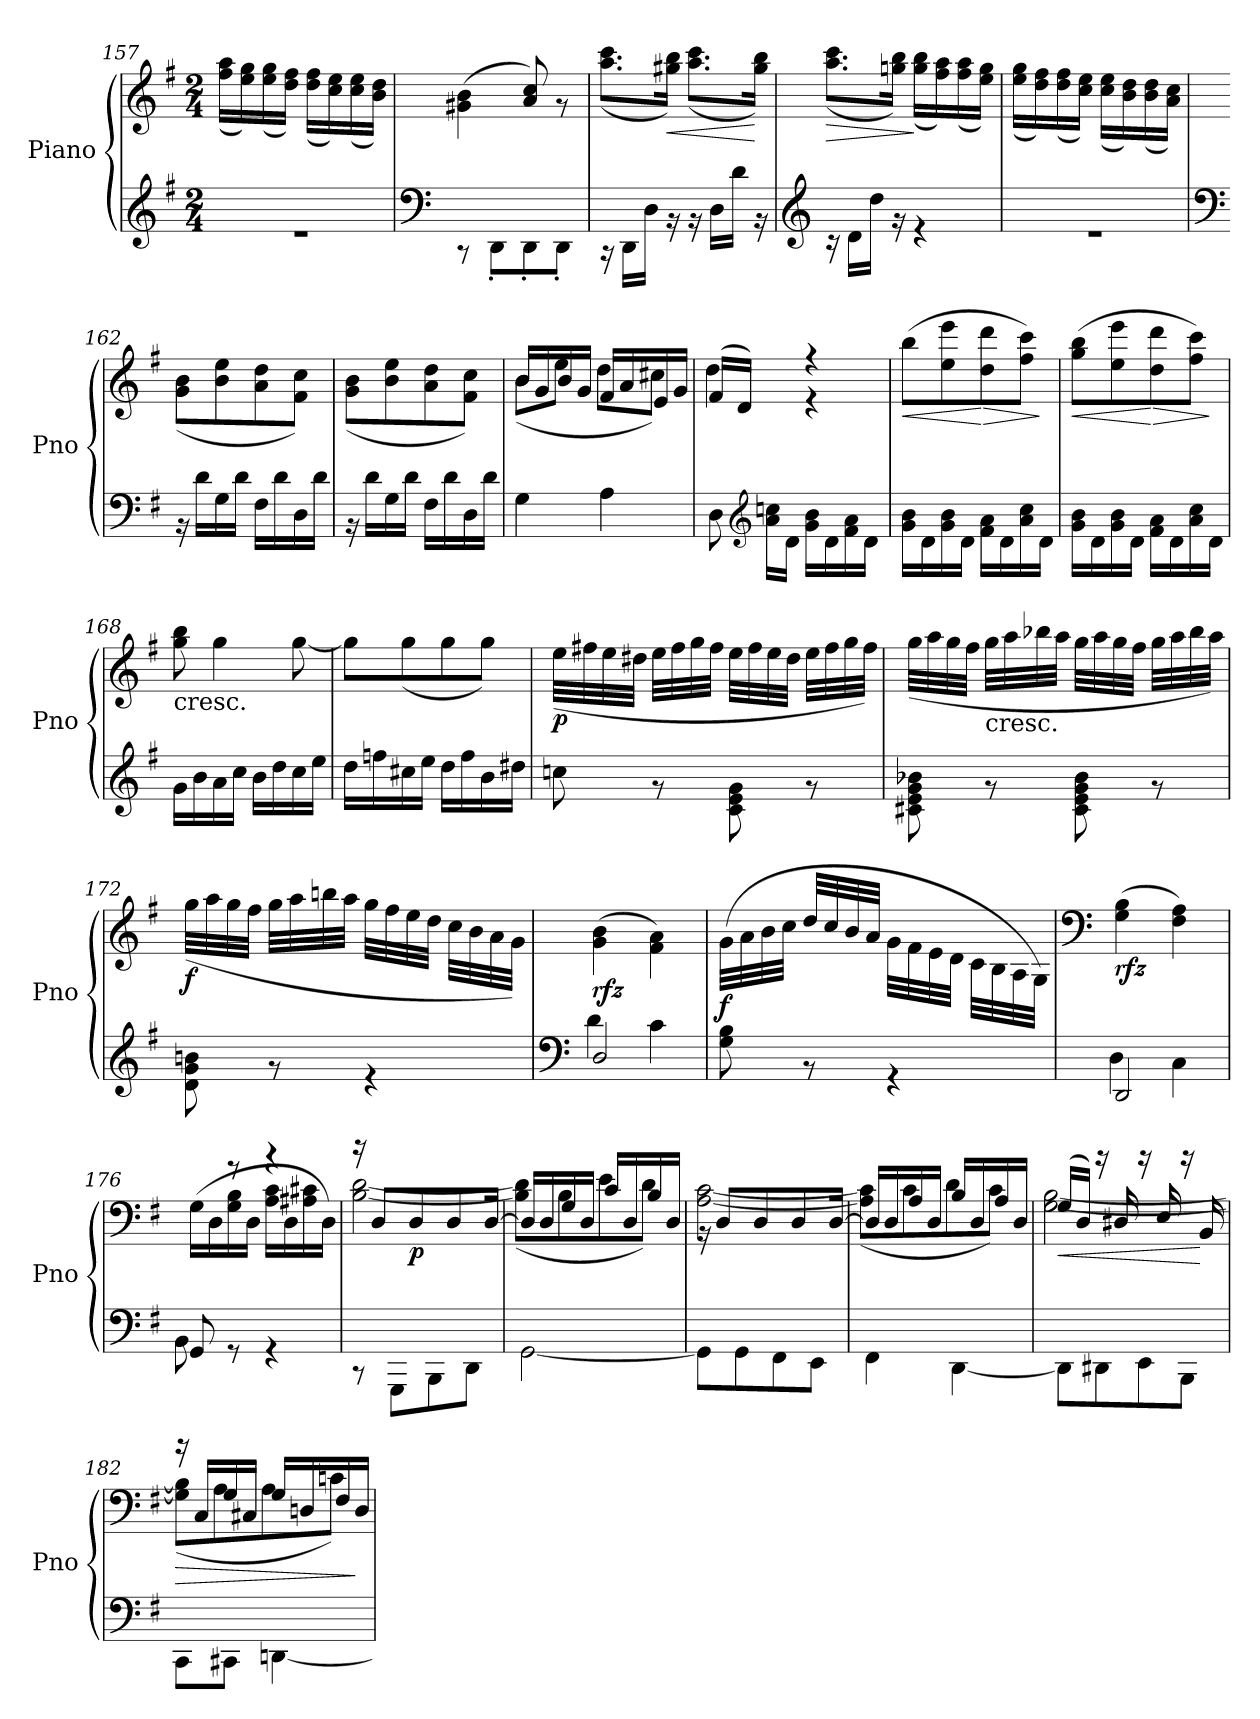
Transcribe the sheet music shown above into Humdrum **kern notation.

**kern	**kern	**dynam
*part1	*part1	*part1
*staff2	*staff1	*staff1/2
*I"Piano	*	*
*I'Pno	*	*
*clefG2	*clefG2	*
*k[f#]	*k[f#]	*
*G:	*G:	*
*M2/4	*M2/4	*
=157	=157	=157
*^	*^	*
2ryy	2r	2ryy	(<16ff#\ 16aa\LL	.
.	.	.	16ee\ 16gg\)	.
.	.	.	(<16ee\ 16gg\	.
.	.	.	16dd\ 16ff#\JJ)	.
.	.	.	(<16dd\ 16ff#\LL	.
.	.	.	16cc\ 16ee\)	.
.	.	.	(<16cc\ 16ee\	.
.	.	.	16b\ 16dd\JJ)	.
=158	=158	=158	=158	=158
*clefF4	*	*	*	*
2ryy	8r	2ryy	(>4g#X\ 4b\	.
.	8DD'\L	.	.	.
.	8DD'\	.	8a/ 8cc/)	.
.	8DD'\J	.	8r	.
=159	=159	=159	=159	=159
2ryy	16r	2ryy	(<8.aa\ 8.ccc\L	.
.	16DD\LL	.	.	.
.	16D\JJ	.	.	.
!	!	!	!	!LO:HP:b
.	16r	.	16gg#X\ 16bb\Jk)	<
.	16r	.	(<8.aa\ 8.ccc\L	.
.	16D\LL	.	.	.
.	16d\JJ	.	.	.
.	16r	.	16gg#\ 16bb\Jk)	[
=160	=160	=160	=160	=160
*clefG2	*	*	*	*
!	!	!	!	!LO:HP:b
2ryy	16r	2ryy	(<8.aa\ 8.ccc\L	>
.	16d\LL	.	.	.
.	16dd\JJ	.	.	.
.	16r	.	16ggn\ 16bb\Jk)	.
.	4r	.	(<16gg\ 16bb\LL	]
.	.	.	16ff#\ 16aa\)	.
.	.	.	(<16ff#\ 16aa\	.
.	.	.	16ee\ 16gg\JJ)	.
!!LO:LB:g=z	!!
=161	=161	=161	=161	=161
2ryy	2r	2ryy	(<16ee\ 16gg\LL	.
.	.	.	16dd\ 16ff#\)	.
.	.	.	(<16dd\ 16ff#\	.
.	.	.	16cc\ 16ee\JJ)	.
.	.	.	(<16cc\ 16ee\LL	.
.	.	.	16b\ 16dd\)	.
.	.	.	(<16b\ 16dd\	.
.	.	.	16a\ 16cc\JJ)	.
=162	=162	=162	=162	=162
*clefF4	*	*	*	*
2ryy	16r	2ryy	(<8g\ 8b\L	.
.	16d\LL	.	.	.
.	16G\	.	8b\ 8ee\	.
.	16d\JJ	.	.	.
.	16F#\LL	.	8a\ 8dd\	.
.	16d\	.	.	.
.	16D\	.	8f#\ 8cc\J)	.
.	16d\JJ	.	.	.
=163	=163	=163	=163	=163
2ryy	16r	2ryy	(<8g\ 8b\L	.
.	16d\LL	.	.	.
.	16G\	.	8b\ 8ee\	.
.	16d\JJ	.	.	.
.	16F#\LL	.	8a\ 8dd\	.
.	16d\	.	.	.
.	16D\	.	8f#\ 8cc\J)	.
.	16d\JJ	.	.	.
=164	=164	=164	=164	=164
2ryy	4G\	16b/LL	(<8b\L	.
.	.	16g/	.	.
.	.	16b/	8ee\J	.
.	.	16g/JJ	.	.
.	4A\	16f#/LL	8dd\L	.
.	.	16a/	.	.
.	.	16e/	8cc#X\J)	.
.	.	16g/JJ	.	.
=165	=165	=165	=165	=165
2ryy	8D\	(>16f#/LL	4dd\	.
.	.	16d/JJ)	.	.
*clefG2	*	*	*	*
.	16a\ 16ccn\LL	8ryy	.	.
.	16d\JJ	.	.	.
.	16g\ 16b\LL	4r	4r	.
.	16d\	.	.	.
.	16f#\ 16a\	.	.	.
.	16d\JJ	.	.	.
!!LO:LB:g=z	!!
=166	=166	=166	=166	=166
!	!	!	!	!LO:HP:b
2ryy	16g\ 16b\LL	4ryy	(<8bb\L	<
.	16d\	.	.	.
.	16g\ 16b\	.	8ee\ 8eee\	.
.	16d\JJ	.	.	.
!	!	!	!	!LO:HP:n=1:b
.	16f#\ 16a\LL	8ryy	8dd\ 8ddd\	[ >
.	16d\	.	.	.
.	16a\ 16cc\	16ryy	8ff#\ 8ccc\J)	.
.	16d\JJ	16ryy	.	]
=167	=167	=167	=167	=167
!	!	!	!	!LO:HP:b
2ryy	16g\ 16b\LL	4ryy	(<8gg\ 8bb\L	<
.	16d\	.	.	.
.	16g\ 16b\	.	8ee\ 8eee\	.
.	16d\JJ	.	.	.
!	!	!	!	!LO:HP:n=1:b
.	16f#\ 16a\LL	8ryy	8dd\ 8ddd\	[ >
.	16d\	.	.	.
.	16a\ 16cc\	16ryy	8ff#\ 8ccc\J)	.
.	16d\JJ	16ryy	.	]
=168	=168	=168	=168	=168
!	!	!LO:TX:b:t=cresc.	!	!
2ryy	16g\LL	2ryy	8gg\ 8bb\	.
.	16b\	.	.	.
.	16a\	.	4gg\	.
.	16cc\JJ	.	.	.
.	16b\LL	.	.	.
.	16dd\	.	.	.
.	16cc\	.	[8gg\	.
.	16ee\JJ	.	.	.
=169	=169	=169	=169	=169
2ryy	16dd\LL	2ryy	8gg\L]	.
.	16ffn\	.	.	.
.	16cc#X\	.	(<8gg\	.
.	16ee\JJ	.	.	.
.	16dd\LL	.	8gg\	.
.	16ff\	.	.	.
.	16b\	.	8gg\J)	.
.	16dd#X\JJ	.	.	.
!!LO:LB:g=z	!!
=170	=170	=170	=170	=170
!	!	!	!	!LO:DY:b
2ryy	8ccn\	2ryy	(<32ee\LLL	p
.	.	.	32ff#X\	.
.	.	.	32ee\	.
.	.	.	32dd#X\JJJ	.
.	8r	.	32ee\LLL	.
.	.	.	32ff#\	.
.	.	.	32gg\	.
.	.	.	32ff#\JJJ	.
.	8c\ 8e\ 8g\	.	32ee\LLL	.
.	.	.	32ff#\	.
.	.	.	32ee\	.
.	.	.	32dd#\JJJ	.
.	8r	.	32ee\LLL	.
.	.	.	32ff#\	.
.	.	.	32gg\	.
.	.	.	32ff#\JJJ)	.
=171	=171	=171	=171	=171
2ryy	8c#X\ 8e\ 8g\ 8b-X\	2ryy	(<32gg\LLL	.
.	.	.	32aa\	.
.	.	.	32gg\	.
.	.	.	32ff#\JJJ	.
!	!	!	!LO:TX:b:t=cresc.	!
.	8r	.	32gg\LLL	.
.	.	.	32aa\	.
.	.	.	32bb-X\	.
.	.	.	32aa\JJJ	.
.	8c#\ 8e\ 8g\ 8b-\	.	32gg\LLL	.
.	.	.	32aa\	.
.	.	.	32gg\	.
.	.	.	32ff#\JJJ	.
.	8r	.	32gg\LLL	.
.	.	.	32aa\	.
.	.	.	32bb-\	.
.	.	.	32aa\JJJ)	.
!!LO:PB:g=z	!!
=172	=172	=172	=172	=172
!	!	!	!	!LO:DY:b
2ryy	8d\ 8g\ 8bn\	2ryy	(<32gg\LLL	f
.	.	.	32aa\	.
.	.	.	32gg\	.
.	.	.	32ff#\JJJ	.
.	8r	.	32gg\LLL	.
.	.	.	32aa\	.
.	.	.	32bbn\	.
.	.	.	32aa\JJJ	.
.	4r	.	32gg\LLL	.
.	.	.	32ff#\	.
.	.	.	32ee\	.
.	.	.	32dd\JJJ	.
.	.	.	32cc\LLL	.
.	.	.	32b\	.
.	.	.	32a\	.
.	.	.	32g\JJJ)	.
*v	*v	*	*	*
*	*v	*v	*
=173	=173	=173
*clefF4	*	*
*^	*^	*
*	*^	*	*	*
!	!	!	!	!	!LO:DY:b
*	*	*	*v	*v	*
2D/	2ryy	4d\	(<4g\ 4b\	rfz
.	.	4c\	4f#\ 4a\)	.
=174	=174	=174	=174	=174
*	*	*	*^	*
!	!	!	!	!	!LO:DY:b
*	*v	*v	*	*	*
2ryy	8G\ 8B\	2ryy	(>32g\LLL	f
.	.	.	32a\	.
.	.	.	32b\	.
.	.	.	32cc\JJJ	.
.	8r	.	32dd/LLL	.
.	.	.	32cc/	.
.	.	.	32b/	.
.	.	.	32a/JJJ	.
.	4r	.	32g\LLL	.
.	.	.	32f#\	.
.	.	.	32e\	.
.	.	.	32d\JJJ	.
.	.	.	32c\LLL	.
.	.	.	32B\	.
.	.	.	32A\	.
.	.	.	32G\JJJ)	.
*v	*v	*	*	*
*	*v	*v	*
=175	=175	=175
*	*clefF4	*
*^	*^	*
*	*^	*	*	*
!	!	!	!	!	!LO:DY:b
*	*	*	*v	*v	*
2DD/	2ryy	4D\	(<4G\ 4B\	rfz
.	.	4C\	4F#\ 4A\)	.
=176	=176	=176	=176	=176
*	*	*	*^	*
!	!	!	!	!	!LO:DY:b
8GG/	2ryy	8BB\	8ryy	(<16G\LL	other-dynamics
.	.	.	.	16D\	.
4.ryy	.	8r	8r	16G\ 16B\	.
.	.	.	.	16D\JJ	.
.	.	4r	4r	16A\ 16c\LL	.
.	.	.	.	16D\	.
.	.	.	.	16A#X\ 16c#X\	.
.	.	.	.	16D\JJ)	.
*	*v	*v	*	*	*
!!LO:LB:g=z	!!
=177	=177	=177	=177	=177
2ryy	8r	16r	[2B\ [2d\	.
.	.	8D/L	.	.
.	8GGG\L	.	.	.
!	!	!	!	!LO:DY:b
.	.	8D/	.	p
.	8BBB\	.	.	.
.	.	8D/	.	.
.	8DD\J	.	.	.
.	.	[16D/Jk	.	.
=178	=178	=178	=178	=178
2ryy	[2GG\	16D/LL]	(<8B\] 8d\]L	.
.	.	16D/	.	.
.	.	16G/	8B\	.
.	.	16D/JJ	.	.
.	.	16c/LL	8e\	.
.	.	16D/	.	.
.	.	16B/	8d\J)	.
.	.	16D/JJ	.	.
=179	=179	=179	=179	=179
2ryy	8GG\L]	16rBB	[2A\ [2c\	.
.	.	8D/L	.	.
.	8GG\	.	.	.
.	.	8D/	.	.
.	8FF#\	.	.	.
.	.	8D/	.	.
.	8EE\J	.	.	.
.	.	[16D/Jk	.	.
=180	=180	=180	=180	=180
2ryy	4FF#\	16D/LL]	(<8A\] 8c\]L	.
.	.	16D/	.	.
.	.	16A/	8c\	.
.	.	16D/JJ	.	.
.	[4DD\	16B/LL	8d\	.
.	.	16D/	.	.
.	.	16A/	8c\J)	.
.	.	16D/JJ	.	.
=181	=181	=181	=181	=181
!	!	!	!	!LO:HP:b
2ryy	8DD\L]	(>16G/LL	[2G\ [2B\	<
.	.	16D/JJ)	.	.
.	8DD#X\	16r	.	.
.	.	16D#X/	.	.
.	8EE\	16r	.	.
.	.	16E/	.	.
.	8BBB\J	16r	.	.
.	.	16BB/	.	[
!!LO:LB:g=z	!!
=182	=182	=182	=182	=182
!	!	!	!	!LO:HP:b
2ryy	8CC\L	16r	(<8G\] 8B\]L	>
.	.	16C/LL	.	.
.	8CC#X\J	16G/	8A\	.
.	.	16C#X/JJ	.	.
.	[4DDn\	16G/LL	8A\	.
.	.	16Dn/	.	.
.	.	16F#/	8cn\J)	.
.	.	16D/JJ	.	]
*v	*v	*	*	*
*	*v	*v	*
=	=	=
*-	*-	*-
